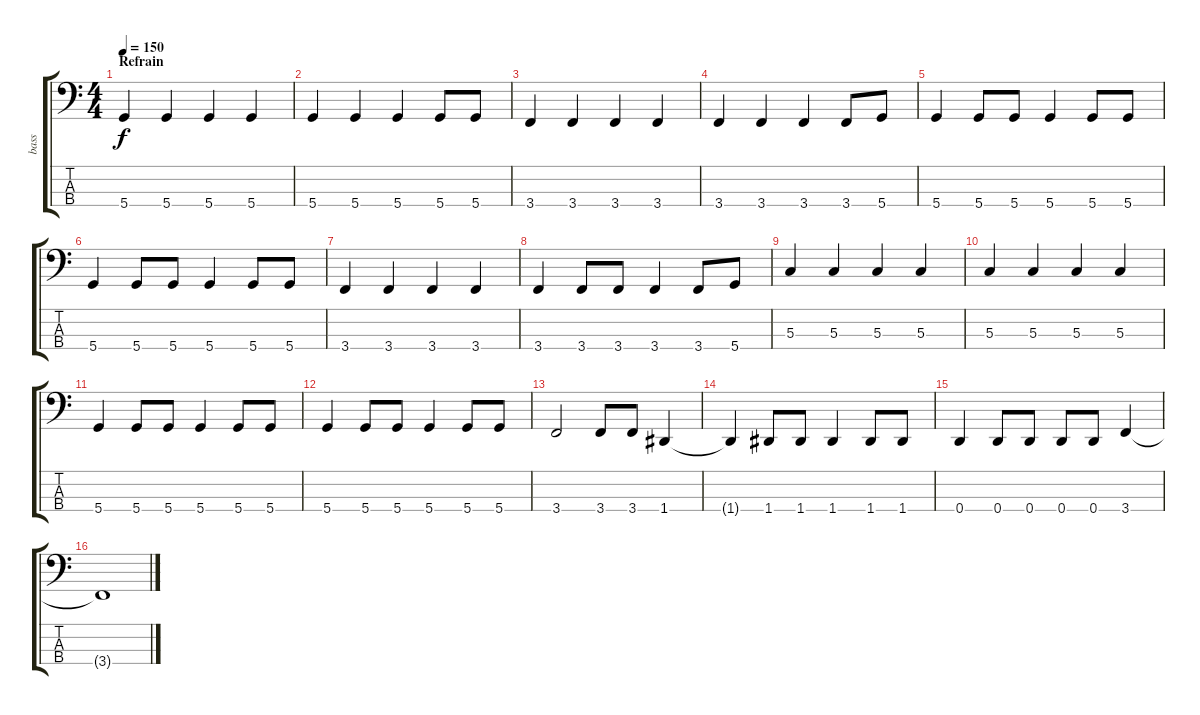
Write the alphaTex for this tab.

\track ("bass" "bass") {instrument electricbasspick}
\staff {score tabs}
\tuning (F2 C2 G1 D1) {hide}
\ts (4 4)
\section ("" "Refrain")
\tempo 150
\clef f4
\ks c
5.4.4{dy f} 5.4.4 5.4.4 5.4.4 |
5.4.4 5.4.4 5.4.4 5.4.8 5.4.8 |
3.4.4 3.4.4 3.4.4 3.4.4 |
3.4.4 3.4.4 3.4.4 3.4.8 5.4.8 |
5.4.4 5.4.8 5.4.8 5.4.4 5.4.8 5.4.8 |
5.4.4 5.4.8 5.4.8 5.4.4 5.4.8 5.4.8 |
3.4.4 3.4.4 3.4.4 3.4.4 |
3.4.4 3.4.8 3.4.8 3.4.4 3.4.8 5.4.8 |
5.3.4 5.3.4 5.3.4 5.3.4 |
5.3.4 5.3.4 5.3.4 5.3.4 |
5.4.4 5.4.8 5.4.8 5.4.4 5.4.8 5.4.8 |
5.4.4 5.4.8 5.4.8 5.4.4 5.4.8 5.4.8 |
3.4.2 3.4.8 3.4.8 1.4.4 |
1.4{t}.4 1.4.8 1.4.8 1.4.4 1.4.8 1.4.8 |
0.4.4 0.4.8 0.4.8 0.4.8 0.4.8 3.4.4 |
3.4{t}.1
